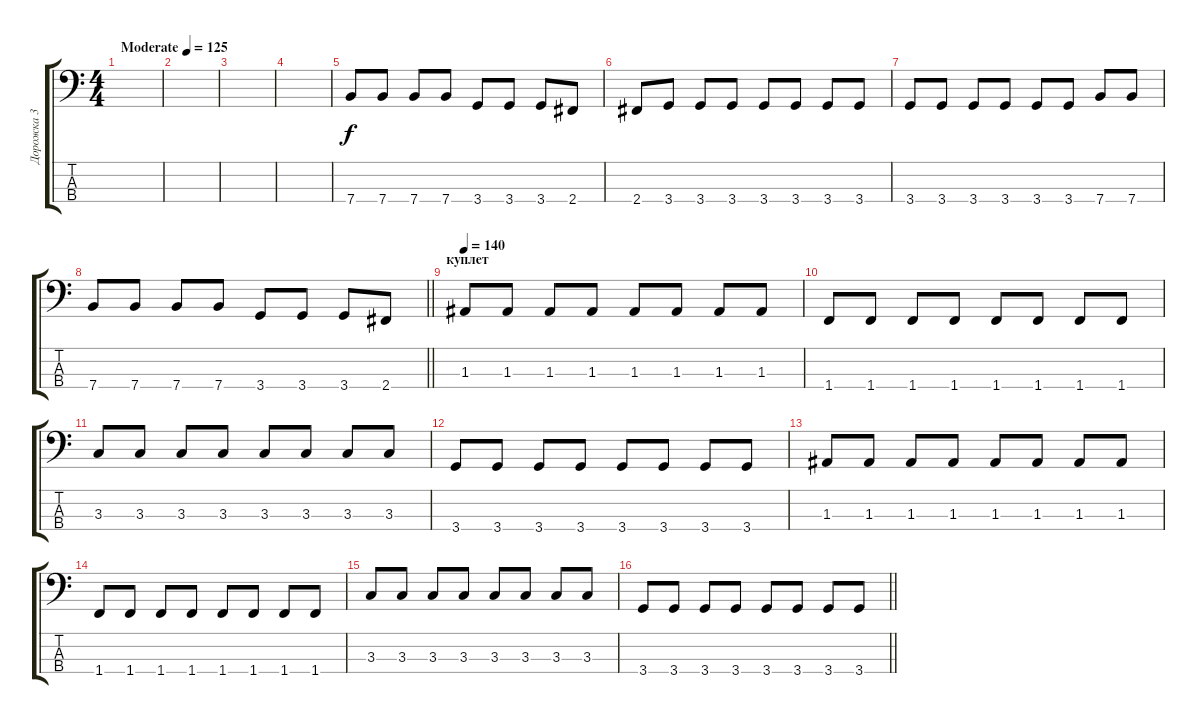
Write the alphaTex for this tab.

\track ("Дорожка 3" "Дорожка 3") {instrument electricbassfinger}
\staff {score tabs}
\tuning (G2 D2 A1 E1) {hide}
\ts (4 4)
\tempo (125 "Moderate")
\clef f4
\ks c
|
|
|
|
7.4.8 7.4.8 7.4.8 7.4.8 3.4.8 3.4.8 3.4.8 2.4.8 |
2.4.8 3.4.8 3.4.8 3.4.8 3.4.8 3.4.8 3.4.8 3.4.8 |
3.4.8 3.4.8 3.4.8 3.4.8 3.4.8 3.4.8 7.4.8 7.4.8 |
\barLineRight lightlight
7.4.8 7.4.8 7.4.8 7.4.8 3.4.8 3.4.8 3.4.8 2.4.8 |
\section ("" "куплет")
\tempo 140
1.3.8 1.3.8 1.3.8 1.3.8 1.3.8 1.3.8 1.3.8 1.3.8 |
1.4.8 1.4.8 1.4.8 1.4.8 1.4.8 1.4.8 1.4.8 1.4.8 |
3.3.8 3.3.8 3.3.8 3.3.8 3.3.8 3.3.8 3.3.8 3.3.8 |
3.4.8 3.4.8 3.4.8 3.4.8 3.4.8 3.4.8 3.4.8 3.4.8 |
1.3.8 1.3.8 1.3.8 1.3.8 1.3.8 1.3.8 1.3.8 1.3.8 |
1.4.8 1.4.8 1.4.8 1.4.8 1.4.8 1.4.8 1.4.8 1.4.8 |
3.3.8 3.3.8 3.3.8 3.3.8 3.3.8 3.3.8 3.3.8 3.3.8 |
\barLineRight lightlight
3.4.8 3.4.8 3.4.8 3.4.8 3.4.8 3.4.8 3.4.8 3.4.8
